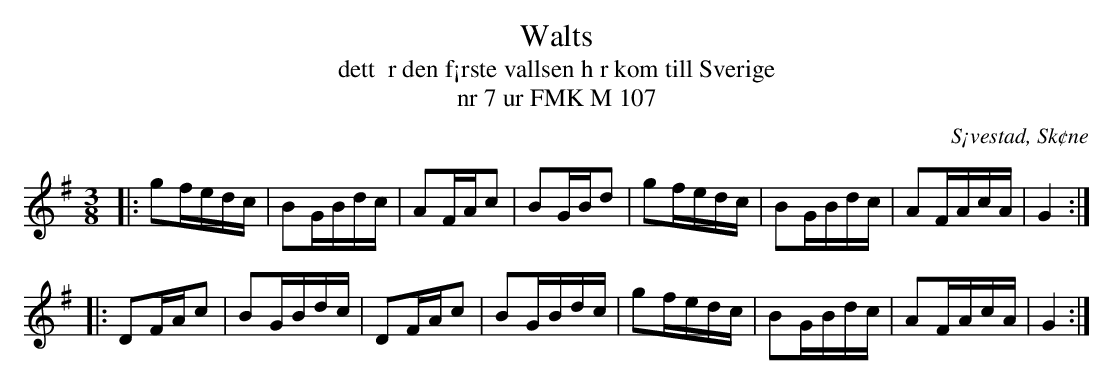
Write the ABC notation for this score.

X:1
T:Walts
T:dett  r den f¡rste vallsen h r kom till Sverige
T:nr 7 ur FMK M 107
O:S¡vestad, Sk¢ne
M:3/8
L:1/16
K:G
|: g2fedc | B2GBdc | A2FAc2 | B2GBd2 | g2fedc | B2GBdc | A2FAcA | G4 :|
|: D2FAc2 | B2GBdc | D2FAc2 | B2GBdc | g2fedc | B2GBdc | A2FAcA | G4 :|
